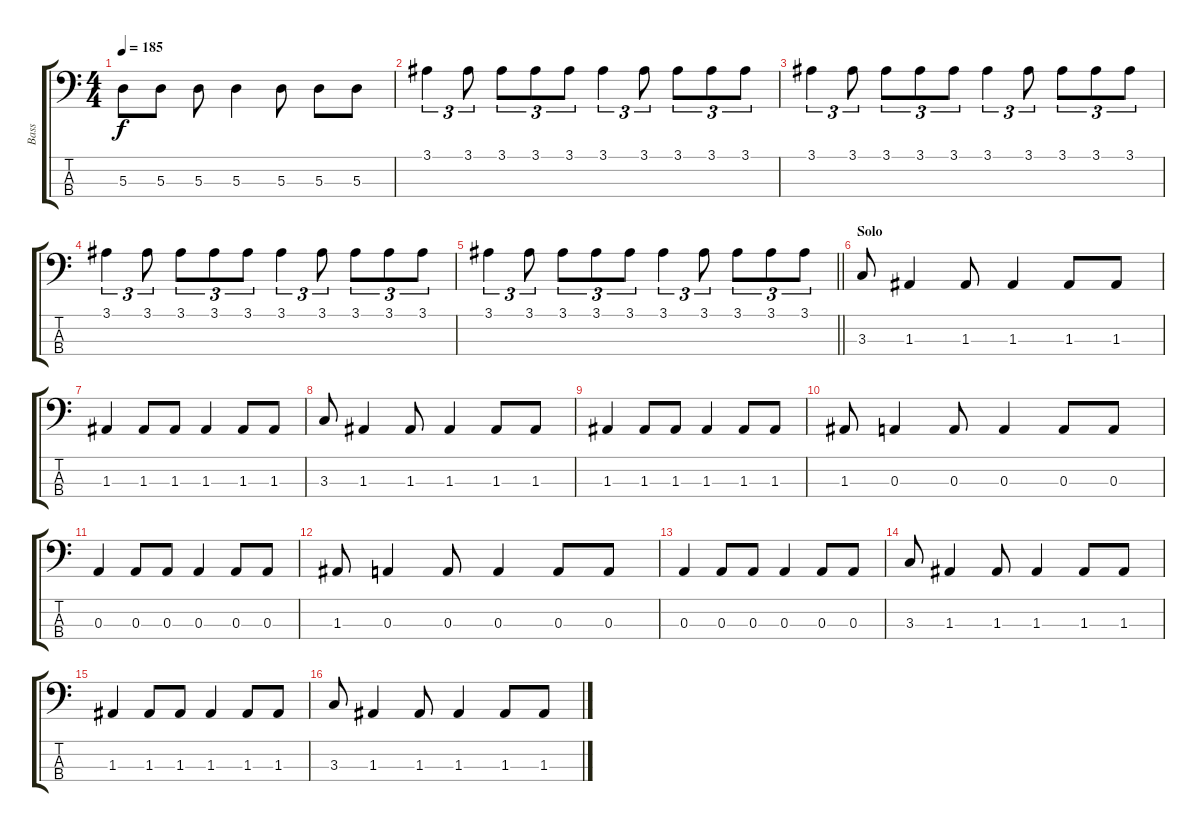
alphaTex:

\track ("Bass" "Bass") {instrument electricbasspick}
\staff {score tabs}
\tuning (G2 D2 A1 E1) {hide}
\ts (4 4)
\tempo 185
\clef f4
\ks c
5.3{t}.8{dy f} 5.3.8 5.3.8 5.3.4 5.3.8 5.3.8 5.3.8 |
3.1.4{tu (3 2)} 3.1.8{tu (3 2)} 3.1.8{tu (3 2)} 3.1.8{tu (3 2)} 3.1.8{tu (3 2)} 3.1.4{tu (3 2)} 3.1.8{tu (3 2)} 3.1.8{tu (3 2)} 3.1.8{tu (3 2)} 3.1.8{tu (3 2)} |
3.1.4{tu (3 2)} 3.1.8{tu (3 2)} 3.1.8{tu (3 2)} 3.1.8{tu (3 2)} 3.1.8{tu (3 2)} 3.1.4{tu (3 2)} 3.1.8{tu (3 2)} 3.1.8{tu (3 2)} 3.1.8{tu (3 2)} 3.1.8{tu (3 2)} |
3.1.4{tu (3 2)} 3.1.8{tu (3 2)} 3.1.8{tu (3 2)} 3.1.8{tu (3 2)} 3.1.8{tu (3 2)} 3.1.4{tu (3 2)} 3.1.8{tu (3 2)} 3.1.8{tu (3 2)} 3.1.8{tu (3 2)} 3.1.8{tu (3 2)} |
\barLineRight lightlight
3.1.4{tu (3 2)} 3.1.8{tu (3 2)} 3.1.8{tu (3 2)} 3.1.8{tu (3 2)} 3.1.8{tu (3 2)} 3.1.4{tu (3 2)} 3.1.8{tu (3 2)} 3.1.8{tu (3 2)} 3.1.8{tu (3 2)} 3.1.8{tu (3 2)} |
\section ("" "Solo")
3.3.8 1.3.4 1.3.8 1.3.4 1.3.8 1.3.8 |
1.3.4 1.3.8 1.3.8 1.3.4 1.3.8 1.3.8 |
3.3.8 1.3.4 1.3.8 1.3.4 1.3.8 1.3.8 |
1.3.4 1.3.8 1.3.8 1.3.4 1.3.8 1.3.8 |
1.3.8 0.3.4 0.3.8 0.3.4 0.3.8 0.3.8 |
0.3.4 0.3.8 0.3.8 0.3.4 0.3.8 0.3.8 |
1.3.8 0.3.4 0.3.8 0.3.4 0.3.8 0.3.8 |
0.3.4 0.3.8 0.3.8 0.3.4 0.3.8 0.3.8 |
3.3.8 1.3.4 1.3.8 1.3.4 1.3.8 1.3.8 |
1.3.4 1.3.8 1.3.8 1.3.4 1.3.8 1.3.8 |
3.3.8 1.3.4 1.3.8 1.3.4 1.3.8 1.3.8
